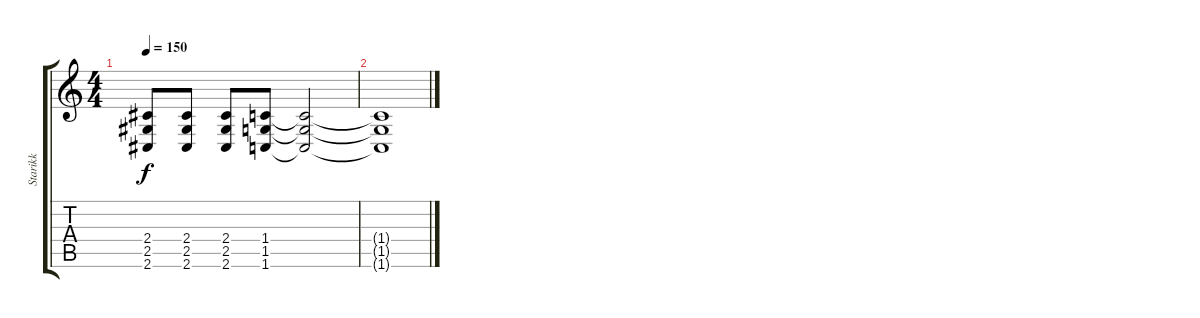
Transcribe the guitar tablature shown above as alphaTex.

\track ("Starikk" "Starikk") {instrument distortionguitar}
\staff {score tabs}
\tuning (Db4 Ab3 E3 B2 Gb2 B1) {hide}
\ts (4 4)
\tempo 150
\clef g2
\ks c
(2.4 2.5 2.6).8{dy f} (2.4 2.5 2.6).8 (2.4 2.5 2.6).8 (1.4 1.5 1.6).8 (1.4{t} 1.5{t} 1.6{t}).2 |
(1.4{t} 1.5{t} 1.6{t}).1
